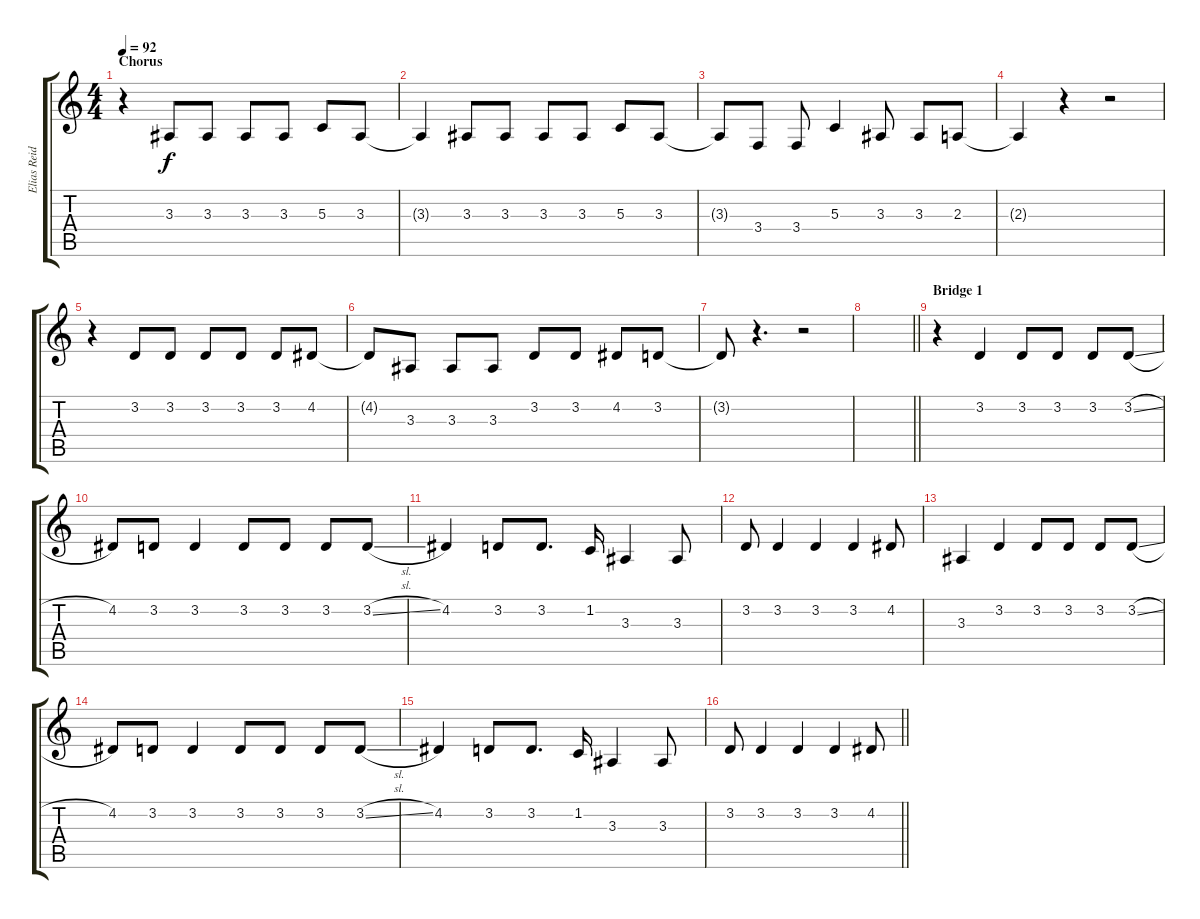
\track ("Elias Reidy (Backup Vocals)" "Elias Reid") {instrument sopranosax}
\staff {score tabs}
\tuning (E4 B3 G3 D3 A2 E2) {hide}
\ts (4 4)
\section ("" "Chorus")
\tempo 92
\clef g2
\ks c
r.4{dy f} 3.3.8 3.3.8 3.3.8 3.3.8 5.3.8 3.3.8 |
3.3{t}.4 3.3.8 3.3.8 3.3.8 3.3.8 5.3.8 3.3.8 |
3.3{t}.8 3.4.8 3.4.8 5.3.4 3.3.8 3.3.8 2.3.8 |
2.3{t}.4 r.4 r.2 |
r.4 3.2.8 3.2.8 3.2.8 3.2.8 3.2.8 4.2.8 |
4.2{t}.8 3.3.8 3.3.8 3.3.8 3.2.8 3.2.8 4.2.8 3.2.8 |
3.2{t}.8 r.4{d} r.2 |
\barLineRight lightlight
|
\section ("" "Bridge 1")
r.4 3.2.4 3.2.8 3.2.8 3.2.8 3.2{sl}.8 |
4.2.8 3.2.8 3.2.4 3.2.8 3.2.8 3.2.8 3.2{sl}.8 |
4.2.4 3.2.8 3.2.8{d} 1.2.16 3.3.4 3.3.8 |
3.2.8 3.2.4 3.2.4 3.2.4 4.2.8 |
3.3.4 3.2.4 3.2.8 3.2.8 3.2.8 3.2{sl}.8 |
4.2.8 3.2.8 3.2.4 3.2.8 3.2.8 3.2.8 3.2{sl}.8 |
4.2.4 3.2.8 3.2.8{d} 1.2.16 3.3.4 3.3.8 |
\barLineRight lightlight
3.2.8 3.2.4 3.2.4 3.2.4 4.2.8
